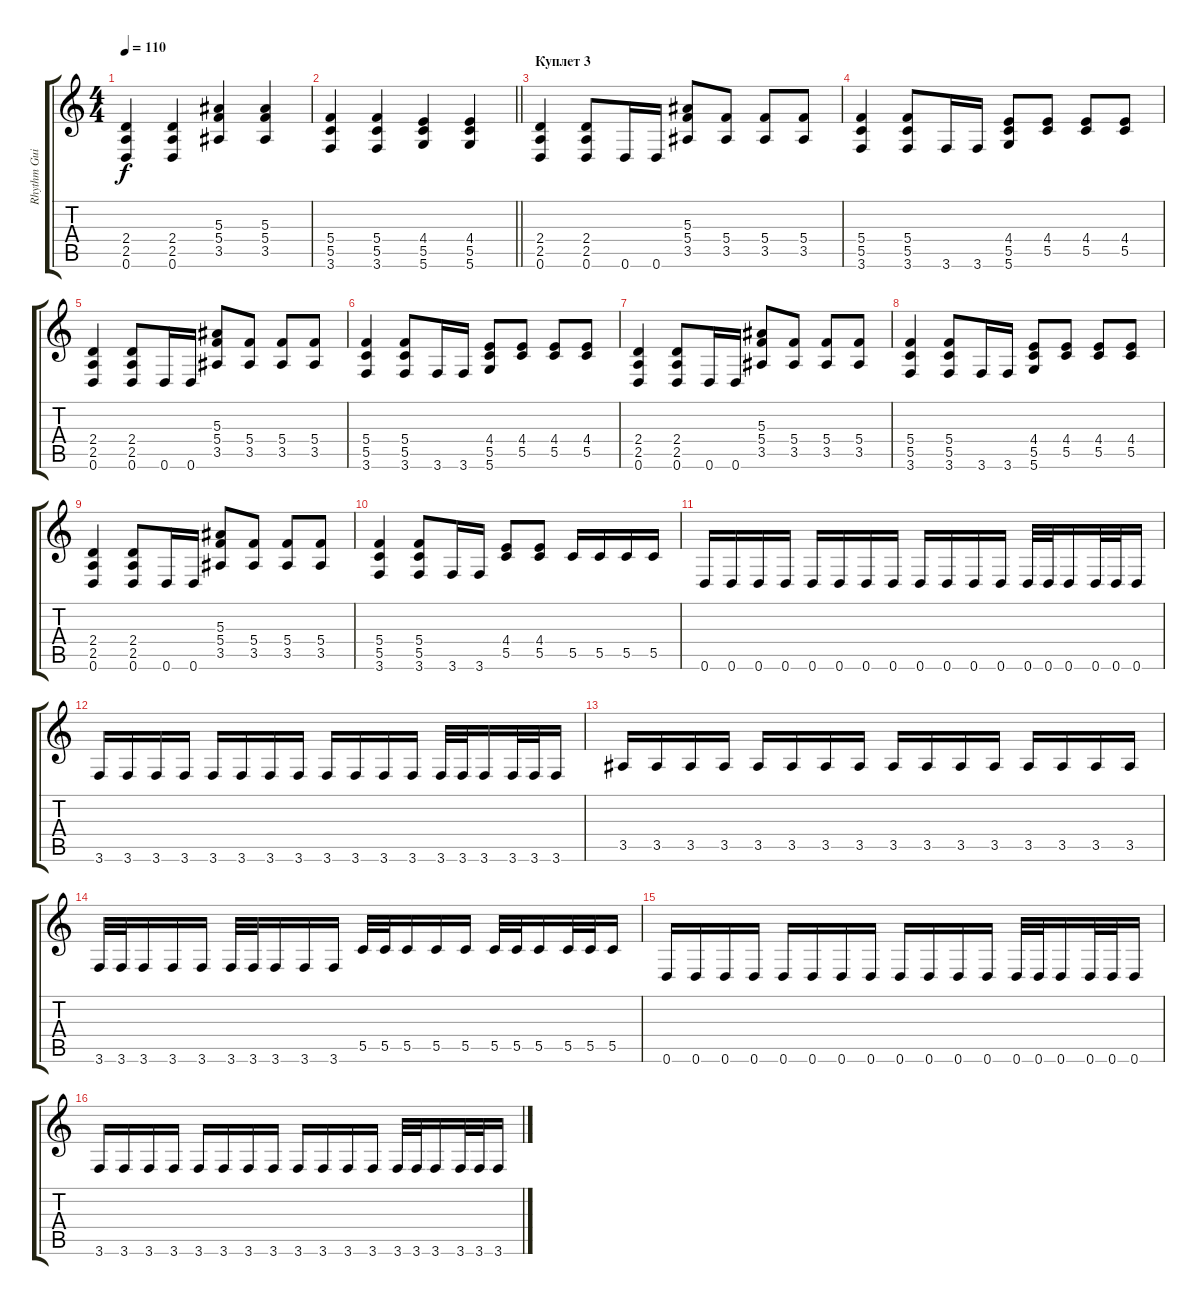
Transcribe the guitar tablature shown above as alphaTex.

\track ("Rhythm Guitar" "Rhythm Gui") {instrument distortionguitar}
\staff {score tabs}
\tuning (D4 A3 F3 C3 G2 D2) {hide}
\ts (4 4)
\tempo 110
\clef g2
\ks c
(2.4 2.5 0.6).4{dy f} (2.4 2.5 0.6).4 (5.3 5.4 3.5).4 (5.3 5.4 3.5).4 |
\barLineRight lightlight
(5.4 5.5 3.6).4 (5.4 5.5 3.6).4 (4.4 5.5 5.6).4 (4.4 5.5 5.6).4 |
\section ("" "Куплет 3")
(2.4 2.5 0.6).4 (2.4 2.5 0.6).8 0.6.16 0.6.16 (5.3 5.4 3.5).8 (5.4 3.5).8 (5.4 3.5).8 (5.4 3.5).8 |
(5.4 5.5 3.6).4 (5.4 5.5 3.6).8 3.6.16 3.6.16 (4.4 5.5 5.6).8 (4.4 5.5).8 (4.4 5.5).8 (4.4 5.5).8 |
(2.4 2.5 0.6).4 (2.4 2.5 0.6).8 0.6.16 0.6.16 (5.3 5.4 3.5).8 (5.4 3.5).8 (5.4 3.5).8 (5.4 3.5).8 |
(5.4 5.5 3.6).4 (5.4 5.5 3.6).8 3.6.16 3.6.16 (4.4 5.5 5.6).8 (4.4 5.5).8 (4.4 5.5).8 (4.4 5.5).8 |
(2.4 2.5 0.6).4 (2.4 2.5 0.6).8 0.6.16 0.6.16 (5.3 5.4 3.5).8 (5.4 3.5).8 (5.4 3.5).8 (5.4 3.5).8 |
(5.4 5.5 3.6).4 (5.4 5.5 3.6).8 3.6.16 3.6.16 (4.4 5.5 5.6).8 (4.4 5.5).8 (4.4 5.5).8 (4.4 5.5).8 |
(2.4 2.5 0.6).4 (2.4 2.5 0.6).8 0.6.16 0.6.16 (5.3 5.4 3.5).8 (5.4 3.5).8 (5.4 3.5).8 (5.4 3.5).8 |
(5.4 5.5 3.6).4 (5.4 5.5 3.6).8 3.6.16 3.6.16 (4.4 5.5).8 (4.4 5.5).8 5.5.16 5.5.16 5.5.16 5.5.16 |
0.6.16 0.6.16 0.6.16 0.6.16 0.6.16 0.6.16 0.6.16 0.6.16 0.6.16 0.6.16 0.6.16 0.6.16 0.6.32 0.6.32 0.6.16 0.6.32 0.6.32 0.6.16 |
3.6.16 3.6.16 3.6.16 3.6.16 3.6.16 3.6.16 3.6.16 3.6.16 3.6.16 3.6.16 3.6.16 3.6.16 3.6.32 3.6.32 3.6.16 3.6.32 3.6.32 3.6.16 |
3.5.16 3.5.16 3.5.16 3.5.16 3.5.16 3.5.16 3.5.16 3.5.16 3.5.16 3.5.16 3.5.16 3.5.16 3.5.16 3.5.16 3.5.16 3.5.16 |
3.6.32 3.6.32 3.6.16 3.6.16 3.6.16 3.6.32 3.6.32 3.6.16 3.6.16 3.6.16 5.5.32 5.5.32 5.5.16 5.5.16 5.5.16 5.5.32 5.5.32 5.5.16 5.5.32 5.5.32 5.5.16 |
0.6.16 0.6.16 0.6.16 0.6.16 0.6.16 0.6.16 0.6.16 0.6.16 0.6.16 0.6.16 0.6.16 0.6.16 0.6.32 0.6.32 0.6.16 0.6.32 0.6.32 0.6.16 |
3.6.16 3.6.16 3.6.16 3.6.16 3.6.16 3.6.16 3.6.16 3.6.16 3.6.16 3.6.16 3.6.16 3.6.16 3.6.32 3.6.32 3.6.16 3.6.32 3.6.32 3.6.16
